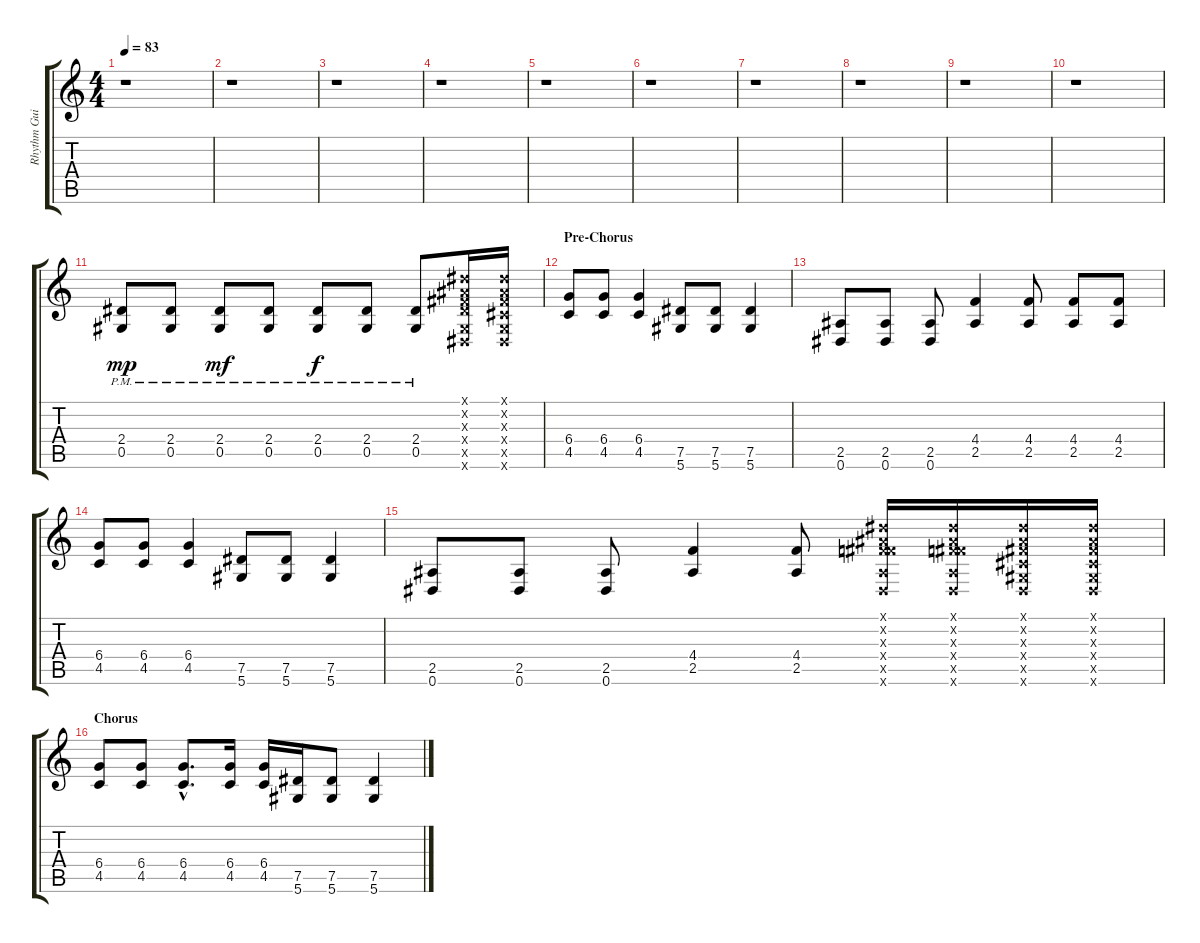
\track ("Rhythm Guitar 2" "Rhythm Gui") {instrument overdrivenguitar}
\staff {score tabs}
\tuning (Eb4 Bb3 Gb3 Db3 Ab2 Eb2) {hide}
\ts (4 4)
\tempo 83
\clef g2
\ks c
r.1{dy f} |
r.1 |
r.1 |
r.1 |
r.1 |
r.1 |
r.1 |
r.1 |
r.1 |
r.1 |
(2.4{pm} 0.5{pm}).8{dy mp volume 13} (2.4{pm} 0.5{pm}).8 (2.4{pm} 0.5{pm}).8{dy mf} (2.4{pm} 0.5{pm}).8 (2.4{pm} 0.5{pm}).8{dy f} (2.4{pm} 0.5{pm}).8 (2.4{pm} 0.5{pm}).8 (0.1{x} 0.2{x} 0.3{x} 2.4{x} 0.5{x} 0.6{x}).16 (0.1{x} 0.2{x} 0.3{x} 0.4{x} 0.5{x} 0.6{x}).16 |
\section ("" "Pre-Chorus")
(6.4 4.5).8 (6.4 4.5).8 (6.4 4.5).4 (7.5 5.6).8 (7.5 5.6).8 (7.5 5.6).4 |
(2.5 0.6).8 (2.5 0.6).8 (2.5 0.6).8 (4.4 2.5).4 (4.4 2.5).8 (4.4 2.5).8 (4.4 2.5).8 |
(6.4 4.5).8 (6.4 4.5).8 (6.4 4.5).4 (7.5 5.6).8 (7.5 5.6).8 (7.5 5.6).4 |
(2.5 0.6).8 (2.5 0.6).8 (2.5 0.6).8 (4.4 2.5).4 (4.4 2.5).8 (0.1{x} 0.2{x} 0.3{x} 4.4{x} 2.5{x} 0.6{x}).16 (0.1{x} 0.2{x} 0.3{x} 4.4{x} 2.5{x} 0.6{x}).16 (0.1{x} 0.2{x} 0.3{x} 0.4{x} 0.5{x} 0.6{x}).16 (0.1{x} 0.2{x} 0.3{x} 0.4{x} 0.5{x} 0.6{x}).16 |
\section ("" "Chorus")
(6.4 4.5).8 (6.4 4.5).8 (6.4{hac} 4.5{hac}).8{d} (6.4 4.5).16 (6.4 4.5).16 (7.5 5.6).16 (7.5 5.6).8 (7.5 5.6).4
